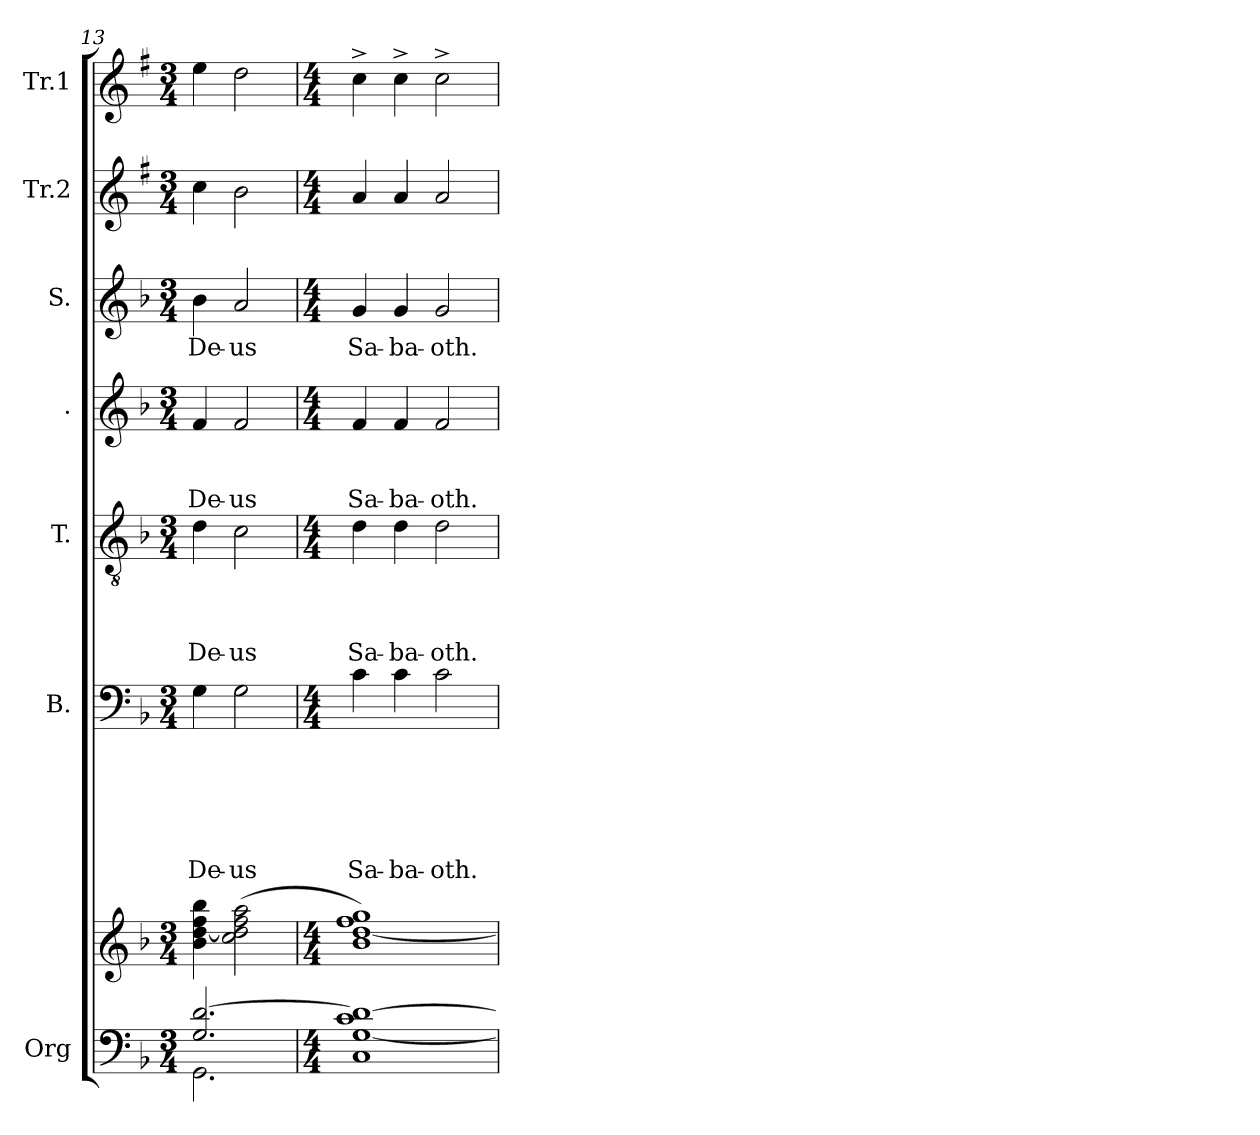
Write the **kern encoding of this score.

**kern	**kern	**kern	**text	**text	**text	**text	**text	**text	**kern	**text	**text	**text	**text	**kern	**text	**text	**text	**kern	**text	**kern	**kern
*part7	*part7	*part6	*part6	*part6	*part6	*part6	*part6	*part6	*part5	*part5	*part5	*part5	*part5	*part4	*part4	*part4	*part4	*part3	*part3	*part2	*part1
*staff8	*staff7	*staff6	*staff6	*staff6	*staff6	*staff6	*staff6	*staff6	*staff5	*staff5	*staff5	*staff5	*staff5	*staff4	*staff4	*staff4	*staff4	*staff3	*staff3	*staff2	*staff1
*I"Org	*	*I"B.	*	*	*	*	*	*	*I"T.	*	*	*	*	*I".	*	*	*	*I"S.	*	*I"Tr.2	*I"Tr.1
*	*	*I'B.	*	*	*	*	*	*	*I'T.	*	*	*	*	*	*	*	*	*I'S.	*	*I'Tr.2	*I'Tr.1
*clefF4	*clefG2	*clefF4	*	*	*	*	*	*	*clefGv2	*	*	*	*	*clefG2	*	*	*	*clefG2	*	*clefG2	*clefG2
*	*	*	*	*	*	*	*	*	*	*	*	*	*	*	*	*	*	*	*	*ITrd1c2	*ITrd1c2
*k[b-]	*k[b-]	*k[b-]	*	*	*	*	*	*	*k[b-]	*	*	*	*	*k[b-]	*	*	*	*k[b-]	*	*k[b-]	*k[b-]
*F:	*F:	*F:	*	*	*	*	*	*	*F:	*	*	*	*	*F:	*	*	*	*F:	*	*F:	*F:
*M3/4	*M3/4	*M3/4	*	*	*	*	*	*	*M3/4	*	*	*	*	*M3/4	*	*	*	*M3/4	*	*M3/4	*M3/4
=13	=13	=13	=13	=13	=13	=13	=13	=13	=13	=13	=13	=13	=13	=13	=13	=13	=13	=13	=13	=13	=13
*^	*	*	*	*	*	*	*	*	*	*	*	*	*	*	*	*	*	*	*	*	*
!	!	!	!	!	!	!	!	!	!LO:LY:b	!	!	!	!	!LO:LY:b	!	!	!	!LO:LY:b	!	!LO:LY:b	!	!
2.G/ [>2.d/	2.GG\	4b-\ [>4dd\ 4ff\ 4bb-\	4G\	.	.	.	.	.	De-	4d\	.	.	.	De-	4f/	.	.	De-	4b-\	De-	4b-\	4dd\
!	!	!	!	!	!	!	!	!	!LO:LY:b	!	!	!	!	!LO:LY:b	!	!	!	!LO:LY:b	!	!LO:LY:b	!	!
.	.	(>2cc\ 2dd\] 2ff\ 2aa\	2G\	.	.	.	.	.	-us	2c\	.	.	.	-us	2f/	.	.	-us	2a/	-us	2a\	2cc\
*v	*v	*	*	*	*	*	*	*	*	*	*	*	*	*	*	*	*	*	*	*	*	*
!!LO:PB:g=z
=14	=14	=14	=14	=14	=14	=14	=14	=14	=14	=14	=14	=14	=14	=14	=14	=14	=14	=14	=14	=14	=14
*M4/4	*M4/4	*M4/4	*	*	*	*	*	*	*M4/4	*	*	*	*	*M4/4	*	*	*	*M4/4	*	*M4/4	*M4/4
!	!	!	!	!	!	!	!	!LO:LY:b	!	!	!	!	!LO:LY:b	!	!	!	!LO:LY:b	!	!LO:LY:b	!	!
1C [>1G 1c 1d_	1b- [<1dd 1ff 1gg)	4c\	.	.	.	.	.	Sa-	4d\	.	.	.	Sa-	4f/	.	.	Sa-	4g/	Sa-	4g/	4b-^>\
!	!	!	!	!	!	!	!	!LO:LY:b	!	!	!	!	!LO:LY:b	!	!	!	!LO:LY:b	!	!LO:LY:b	!	!
.	.	4c\	.	.	.	.	.	-ba-	4d\	.	.	.	-ba-	4f/	.	.	-ba-	4g/	-ba-	4g/	4b-^>\
!	!	!	!	!	!	!	!	!LO:LY:b	!	!	!	!	!LO:LY:b	!	!	!	!LO:LY:b	!	!LO:LY:b	!	!
.	.	2c\	.	.	.	.	.	-oth.	2d\	.	.	.	-oth.	2f/	.	.	-oth.	2g/	-oth.	2g/	2b-^>\
=	=	=	=	=	=	=	=	=	=	=	=	=	=	=	=	=	=	=	=	=	=
*-	*-	*-	*-	*-	*-	*-	*-	*-	*-	*-	*-	*-	*-	*-	*-	*-	*-	*-	*-	*-	*-
